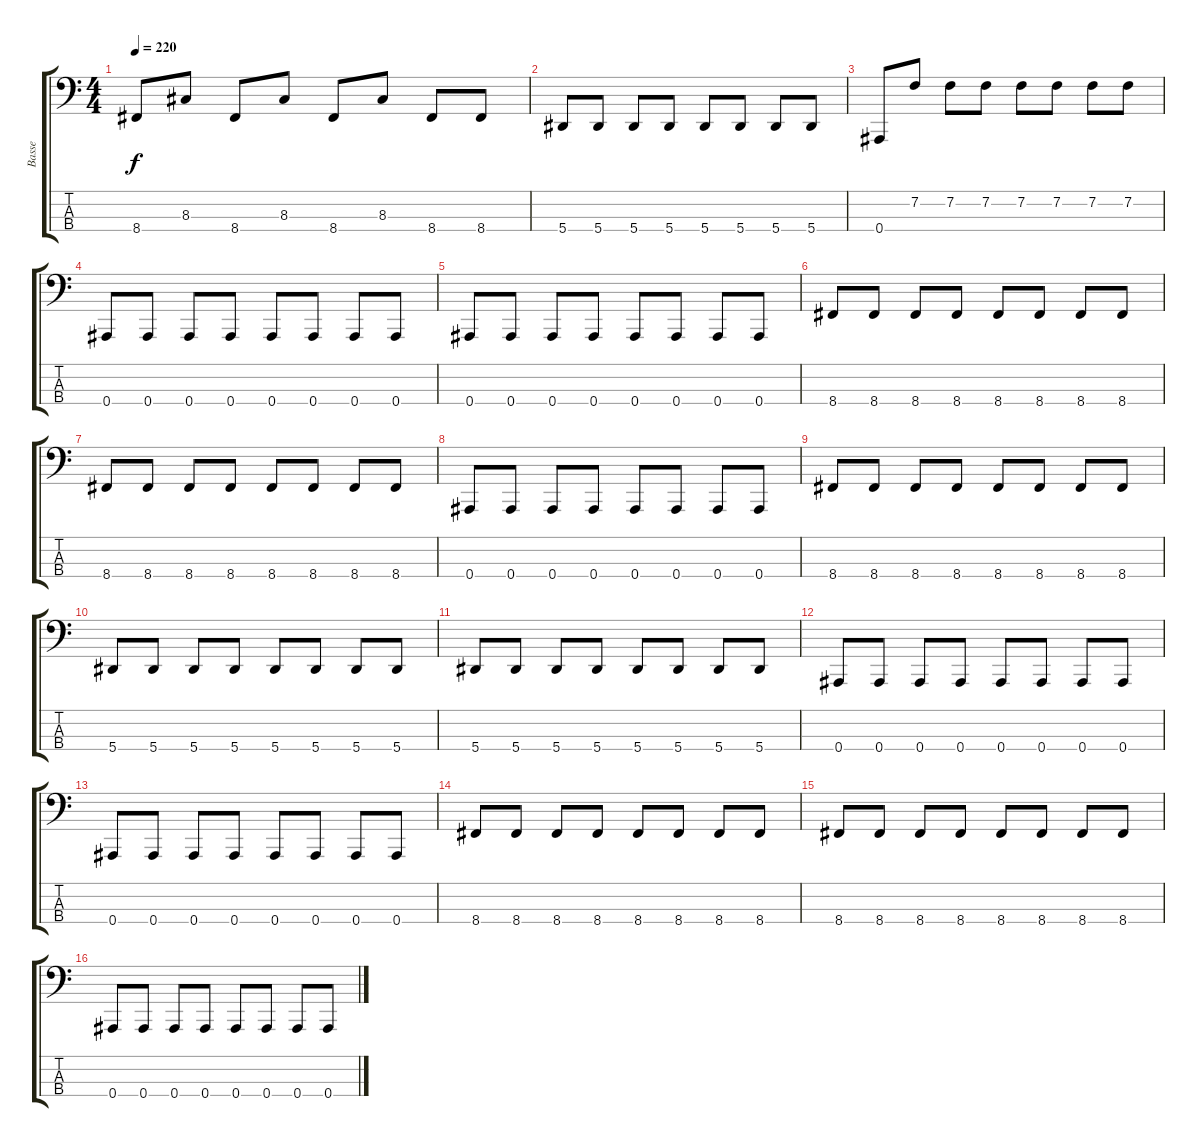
\track ("Basse" "Basse") {instrument slapbass1}
\staff {score tabs}
\tuning (Eb2 Bb1 F1 Bb0) {hide}
\ts (4 4)
\tempo 220
\clef f4
\ks c
8.4.8{dy f} 8.3.8 8.4.8 8.3.8 8.4.8 8.3.8 8.4.8 8.4.8 |
5.4.8 5.4.8 5.4.8 5.4.8 5.4.8 5.4.8 5.4.8 5.4.8 |
0.4.8 7.2.8 7.2.8 7.2.8 7.2.8 7.2.8 7.2.8 7.2.8 |
0.4.8 0.4.8 0.4.8 0.4.8 0.4.8 0.4.8 0.4.8 0.4.8 |
0.4.8 0.4.8 0.4.8 0.4.8 0.4.8 0.4.8 0.4.8 0.4.8 |
8.4.8 8.4.8 8.4.8 8.4.8 8.4.8 8.4.8 8.4.8 8.4.8 |
8.4.8 8.4.8 8.4.8 8.4.8 8.4.8 8.4.8 8.4.8 8.4.8 |
0.4.8 0.4.8 0.4.8 0.4.8 0.4.8 0.4.8 0.4.8 0.4.8 |
8.4.8 8.4.8 8.4.8 8.4.8 8.4.8 8.4.8 8.4.8 8.4.8 |
5.4.8 5.4.8 5.4.8 5.4.8 5.4.8 5.4.8 5.4.8 5.4.8 |
5.4.8 5.4.8 5.4.8 5.4.8 5.4.8 5.4.8 5.4.8 5.4.8 |
0.4.8 0.4.8 0.4.8 0.4.8 0.4.8 0.4.8 0.4.8 0.4.8 |
0.4.8 0.4.8 0.4.8 0.4.8 0.4.8 0.4.8 0.4.8 0.4.8 |
8.4.8 8.4.8 8.4.8 8.4.8 8.4.8 8.4.8 8.4.8 8.4.8 |
8.4.8 8.4.8 8.4.8 8.4.8 8.4.8 8.4.8 8.4.8 8.4.8 |
0.4.8 0.4.8 0.4.8 0.4.8 0.4.8 0.4.8 0.4.8 0.4.8
